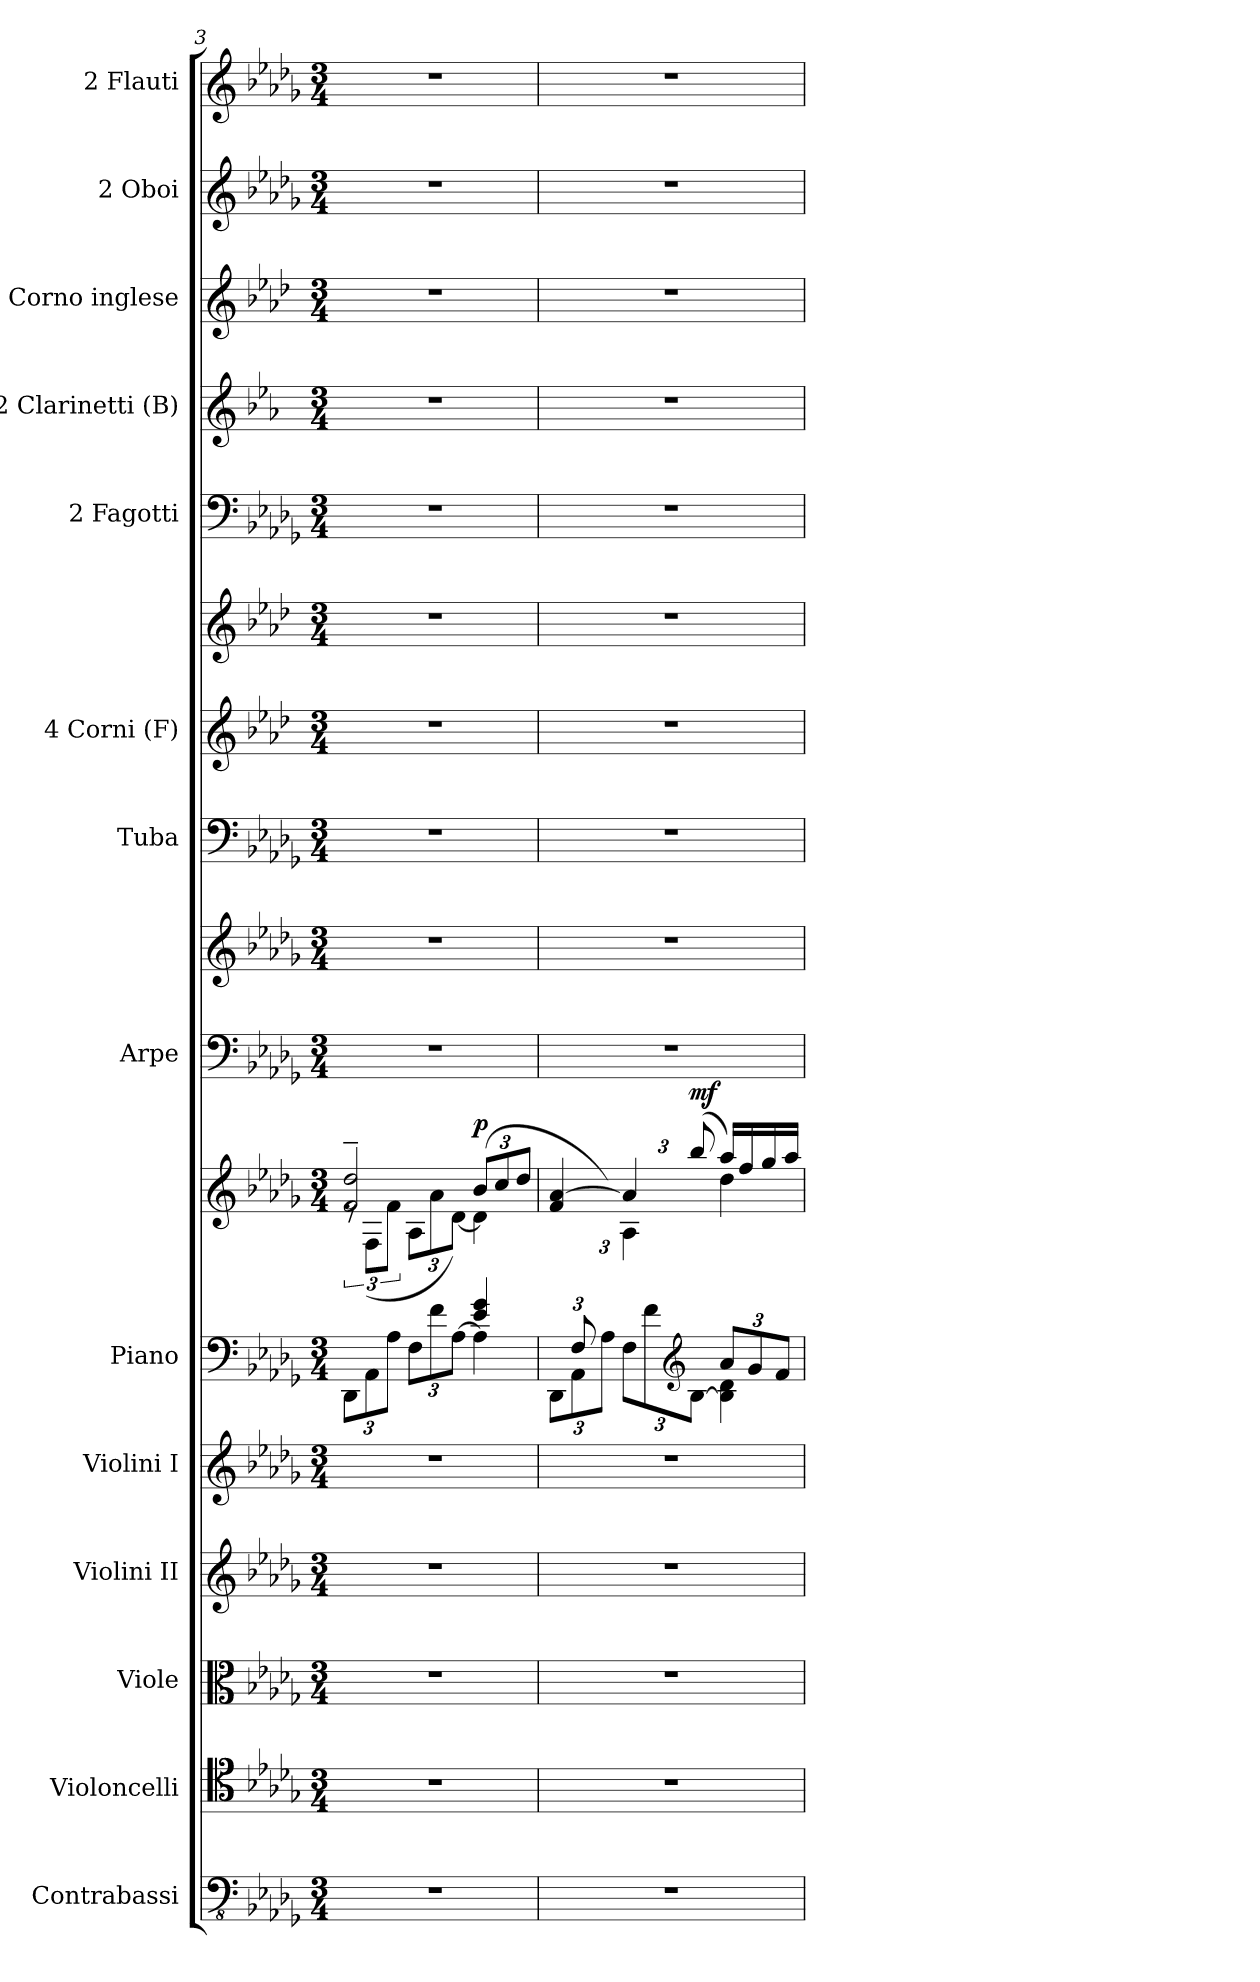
**kern	**kern	**kern	**kern	**kern	**kern	**kern	**dynam	**kern	**kern	**kern	**kern	**kern	**kern	**kern	**kern	**kern	**kern
*part14	*part13	*part12	*part11	*part10	*part9	*part9	*part9	*part8	*part8	*part7	*part6	*part6	*part5	*part4	*part3	*part2	*part1
*staff17	*staff16	*staff15	*staff14	*staff13	*staff12	*staff11	*staff11/12	*staff10	*staff9	*staff8	*staff7	*staff6	*staff5	*staff4	*staff3	*staff2	*staff1
*I"Contrabassi	*I"Violoncelli	*I"Viole	*I"Violini II	*I"Violini I	*I"Piano	*	*	*I"[2] Arpe	*	*I"Tuba	*I"4 Corni (F)	*	*I"2 Fagotti	*I"2 Clarinetti (B)	*I"Corno inglese	*I"2 Oboi	*I"2 Flauti
*I'Cb.	*I'Vc.	*	*I'Vln. II	*I'Vln. I	*I'Piano	*	*	*I'Arpe	*	*I'Tuba	*I'Cor.	*	*I'Fag.	*I'Cl.	*I'C. ingl.	*I'Ob.	*I'Fl.
*clefFv4	*clefC4	*clefC3	*clefG2	*clefG2	*clefF4	*clefG2	*	*clefF4	*clefG2	*clefF4	*clefG2	*clefG2	*clefF4	*clefG2	*clefG2	*clefG2	*clefG2
*ITrd7c12	*	*	*	*	*	*	*	*	*	*	*ITrd4c7	*ITrd4c7	*	*ITrd1c2	*ITrd4c7	*	*
*k[b-e-a-d-g-]	*k[b-e-a-d-g-]	*k[b-e-a-d-g-]	*k[b-e-a-d-g-]	*k[b-e-a-d-g-]	*k[b-e-a-d-g-]	*k[b-e-a-d-g-]	*	*k[b-e-a-d-g-]	*k[b-e-a-d-g-]	*k[b-e-a-d-g-]	*k[b-e-a-d-g-]	*k[b-e-a-d-g-]	*k[b-e-a-d-g-]	*k[b-e-a-d-g-]	*k[b-e-a-d-g-]	*k[b-e-a-d-g-]	*k[b-e-a-d-g-]
*M3/4	*M3/4	*M3/4	*M3/4	*M3/4	*M3/4	*M3/4	*	*M3/4	*M3/4	*M3/4	*M3/4	*M3/4	*M3/4	*M3/4	*M3/4	*M3/4	*M3/4
*	*	*	*	*	*Xbrackettup	*	*	*	*	*	*	*	*	*	*	*	*
=3	=3	=3	=3	=3	=3	=3	=3	=3	=3	=3	=3	=3	=3	=3	=3	=3	=3
*	*	*	*	*	*^	*^	*	*	*	*	*	*	*	*	*	*	*
2.r	2.r	2.r	2.r	2.r	12DD-\L	2ryy	2f/~ 2dd-/~	12re	.	2.r	2.r	2.r	2.r	2.r	2.r	2.r	2.r	2.r	2.r
.	.	.	.	.	12AA-\	.	.	(12F\L	.	.	.	.	.	.	.	.	.	.	.
.	.	.	.	.	12A-\J	.	.	12f\J	.	.	.	.	.	.	.	.	.	.	.
*	*	*	*	*	*	*	*	*Xbrackettup	*	*	*	*	*	*	*	*	*	*	*
.	.	.	.	.	12F\L	.	.	12A-\L	.	.	.	.	.	.	.	.	.	.	.
.	.	.	.	.	12f\	.	.	12a-\	.	.	.	.	.	.	.	.	.	.	.
.	.	.	.	.	[12A-\J	.	.	[12d-\J)	.	.	.	.	.	.	.	.	.	.	.
!	!	!	!	!	!	!	!	!	!LO:DY:a	!	!	!	!	!	!	!	!	!	!
.	.	.	.	.	4e-/ 4g-/	4A-\]	(12b-/L	4d-\]	p	.	.	.	.	.	.	.	.	.	.
.	.	.	.	.	.	.	12cc/	.	.	.	.	.	.	.	.	.	.	.	.
.	.	.	.	.	.	.	12dd-/J	.	.	.	.	.	.	.	.	.	.	.	.
=4	=4	=4	=4	=4	=4	=4	=4	=4	=4	=4	=4	=4	=4	=4	=4	=4	=4	=4	=4
*	*	*	*	*	*	*^	*	*	*	*	*	*	*	*	*	*	*	*	*
*	*	*	*	*	*	*	*	*	*brackettup	*	*	*	*	*	*	*	*	*	*	*
2.r	2.r	2.r	2.r	2.r	12ryy	12DD-\L	2ryy	4f/ [4a-/	12ryy	.	2.r	2.r	2.r	2.r	2.r	2.r	2.r	2.r	2.r	2.r
.	.	.	.	.	(12F/L	12AA-\	.	.	12ryy	.	.	.	.	.	.	.	.	.	.	.
.	.	.	.	.	12%7ryy	12A-\J	.	.	12f\J)	.	.	.	.	.	.	.	.	.	.	.
.	.	.	.	.	.	12F\L	.	6a-/])	4A-\	.	.	.	.	.	.	.	.	.	.	.
.	.	.	.	.	.	12f\	.	.	.	.	.	.	.	.	.	.	.	.	.	.
*	*	*	*	*	*clefG2	*	*	*	*	*	*	*	*	*	*	*	*	*	*	*
!	!	!	!	!	!	!	!	!	!	!LO:DY:a	!	!	!	!	!	!	!	!	!	!
.	.	.	.	.	.	[12B-\J	.	(12bb-/	.	mf	.	.	.	.	.	.	.	.	.	.
.	.	.	.	.	.	12a-/L	4B-\] 4d-\	16aa-/LL)	4dd-\	.	.	.	.	.	.	.	.	.	.	.
.	.	.	.	.	.	.	.	16ff/	.	.	.	.	.	.	.	.	.	.	.	.
.	.	.	.	.	.	12g-/	.	.	.	.	.	.	.	.	.	.	.	.	.	.
.	.	.	.	.	.	.	.	16gg-/	.	.	.	.	.	.	.	.	.	.	.	.
.	.	.	.	.	.	12f/J	.	.	.	.	.	.	.	.	.	.	.	.	.	.
.	.	.	.	.	.	.	.	16aa-/JJ	.	.	.	.	.	.	.	.	.	.	.	.
*	*	*	*	*	*v	*v	*v	*	*	*	*	*	*	*	*	*	*	*	*	*
*	*	*	*	*	*	*v	*v	*	*	*	*	*	*	*	*	*	*	*
=	=	=	=	=	=	=	=	=	=	=	=	=	=	=	=	=	=
*-	*-	*-	*-	*-	*-	*-	*-	*-	*-	*-	*-	*-	*-	*-	*-	*-	*-
